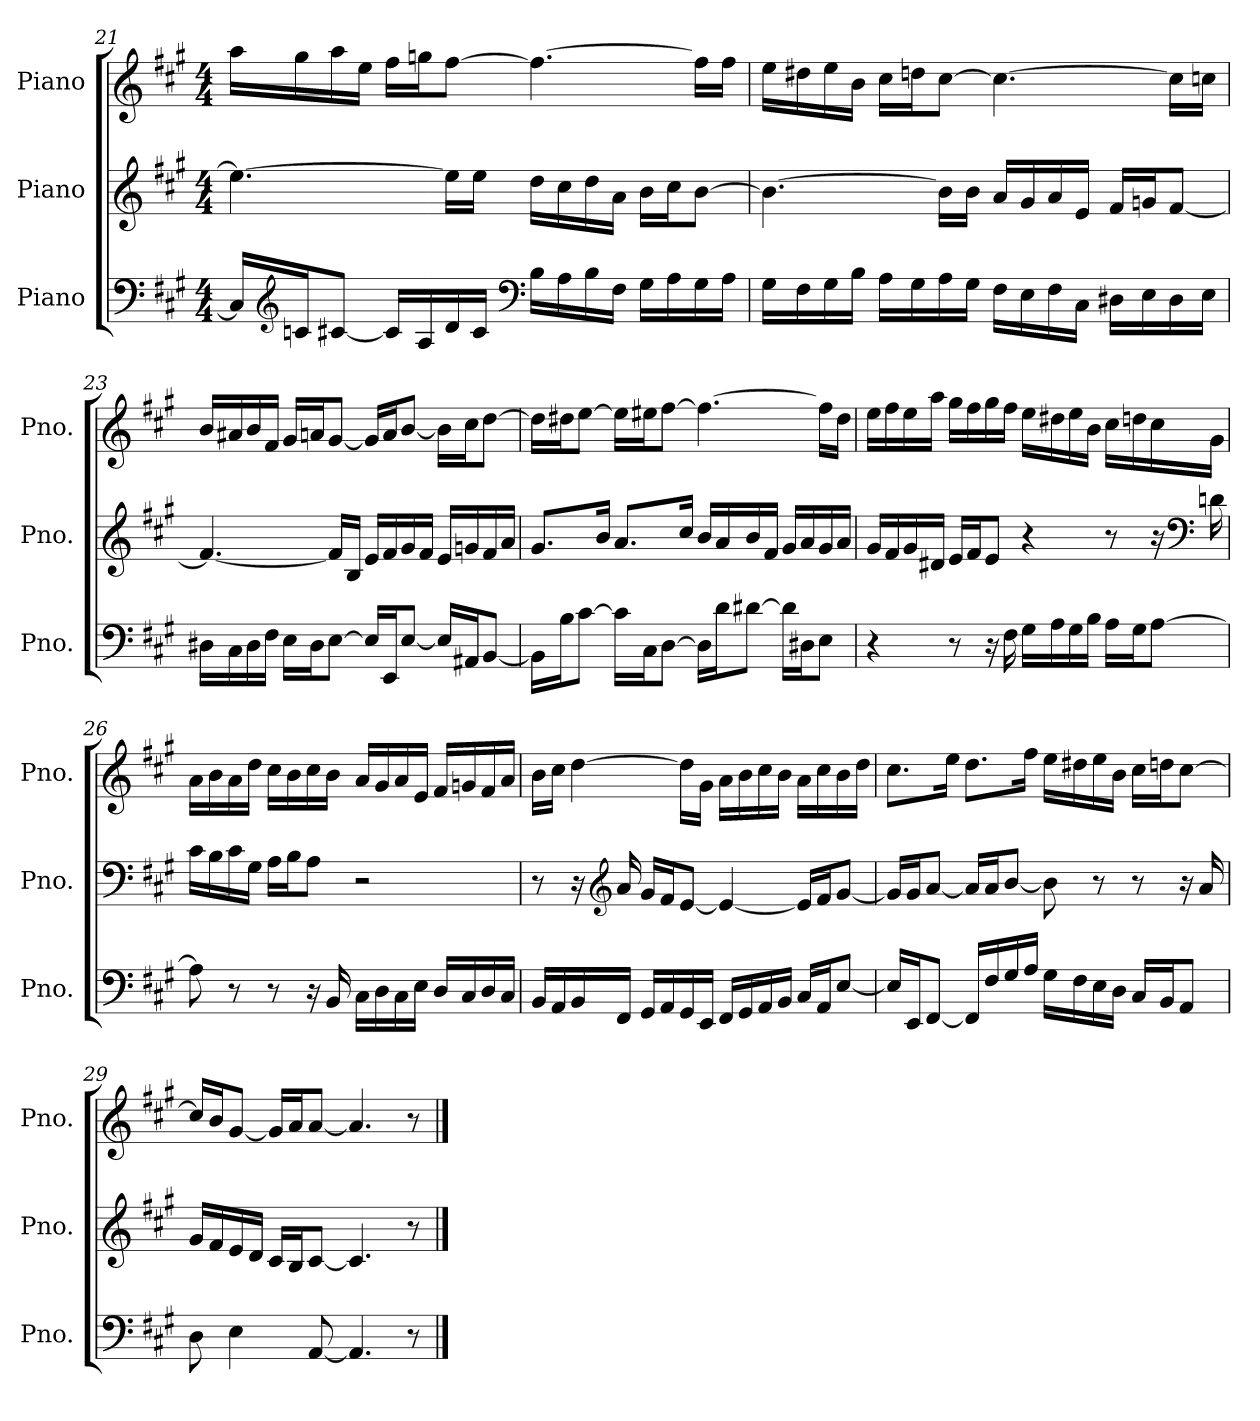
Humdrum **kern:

**kern	**kern	**kern
*part3	*part2	*part1
*staff3	*staff2	*staff1
*I"Piano	*I"Piano	*I"Piano
*I'Pno.	*I'Pno.	*I'Pno.
!!LO:LB:g=z
*clefF4	*clefG2	*clefG2
*k[f#c#g#]	*k[f#c#g#]	*k[f#c#g#]
*M4/4	*M4/4	*M4/4
=21	=21	=21
16C/LL]	4.ee\_	16aa\LL
*clefG2	*	*
16cn/J	.	16gg#\
[8c#X/J	.	16aa\
.	.	16ee\JJ
16c#/LL]	.	16ff#\LL
16A/	.	16ggn\J
16d/	16ee\LL]	[8ff#\J
16c#/JJ	16ee\JJ	.
*clefF4	*	*
16B\LL	16dd\LL	4.ff#\_
16A\	16cc#\	.
16B\	16dd\	.
16F#\JJ	16a\JJ	.
16G#\LL	16b\LL	.
16A\	16cc#\J	.
16G#\	[8b\J	16ff#\LL]
16A\JJ	.	16ff#\JJ
=22	=22	=22
16G#\LL	4.b\_	16ee\LL
16F#\	.	16dd#X\
16G#\	.	16ee\
16B\JJ	.	16b\JJ
16A\LL	.	16cc#\LL
16G#\	.	16ddn\J
16A\	16b\LL]	[8cc#\J
16G#\JJ	16b\JJ	.
16F#\LL	16a/LL	4.cc#\_
16E\	16g#/	.
16F#\	16a/	.
16C#\JJ	16e/JJ	.
16D#X\LL	16f#/LL	.
16E\	16gn/J	.
16D#\	[8f#/J	16cc#\LL]
16E\JJ	.	16ccn\JJ
!!LO:LB:g=z
=23	=23	=23
16D#X\LL	4.f#/_	16b/LL
16C#\	.	16a#X/
16D#\	.	16b/
16F#\JJ	.	16f#/JJ
16E\LL	.	16g#/LL
16D#\J	.	16an/J
[8E\J	16f#/LL]	[8g#/J
.	16B/JJ	.
16E/LL]	16e/LL	16g#/LL]
16EE/J	16f#/	16a/J
[8E/J	16g#/	[8b/J
.	16f#/JJ	.
16E/LL]	16e/LL	16b\LL]
16AA#X/J	16gn/	16cc#\J
[8BB/J	16f#/	[8dd\J
.	16a/JJ	.
=24	=24	=24
16BB\LL]	8.g#/L	16dd\LL]
16B\J	.	16dd#X\J
[8c#\J	.	[8ee\J
.	16b/Jk	.
16c#\LL]	8.a/L	16ee\LL]
16C#\J	.	16ee#X\J
[8D\J	.	[8ff#\J
.	16cc#/Jk	.
16D\LL]	16b/LL	4.ff#\_
16d\J	16a/	.
[8d#X\J	16b/	.
.	16f#/JJ	.
16d#\LL]	16g#/LL	.
16D#X\J	16a/	.
8E\J	16g#/	16ff#\LL]
.	16a/JJ	16dd#\JJ
!!LO:PB:g=z
=25	=25	=25
4r	16g#/LL	16ee\LL
.	16f#/	16ff#\
.	16g#/	16ee\
.	16d#X/JJ	16aa\JJ
8r	16e/LL	16gg#\LL
.	16f#/J	16ff#\
16r	8e/J	16gg#\
16F#\	.	16ff#\JJ
16G#\LL	4r	16ee\LL
16A\	.	16dd#X\
16G#\	.	16ee\
16B\JJ	.	16b\JJ
16A\LL	8r	16cc#\LL
16G#\J	.	16ddn\
[8A\J	16r	16cc#\
*	*clefF4	*
.	16dn\	16g#\JJ
=26	=26	=26
8A\]	16c#\LL	16a\LL
.	16B\	16b\
8r	16c#\	16a\
.	16G#\JJ	16dd\JJ
8r	16A\LL	16cc#\LL
.	16B\J	16b\
16r	8A\J	16cc#\
16BB/	.	16b\JJ
16C#\LL	2r	16a/LL
16D\	.	16g#/
16C#\	.	16a/
16E\JJ	.	16e/JJ
16D/LL	.	16f#/LL
16C#/	.	16gn/
16D/	.	16f#/
16C#/JJ	.	16a/JJ
!!LO:LB:g=z
=27	=27	=27
16BB/LL	8r	16b\LL
16AA/	.	16cc#\JJ
16BB/	16r	[4dd\
*	*clefG2	*
16FF#/JJ	16a/	.
16GG#/LL	16g#/LL	.
16AA/	16f#/J	.
16GG#/	[8e/J	16dd\LL]
16EE/JJ	.	16g#\JJ
16FF#/LL	4e/_	16a\LL
16GG#/	.	16b\
16AA/	.	16cc#\
16BB/JJ	.	16b\JJ
16C#/LL	16e/LL]	16a\LL
16AA/J	16f#/J	16cc#\
[8E/J	[8g#/J	16b\
.	.	16dd\JJ
=28	=28	=28
16E/LL]	16g#/LL]	8.cc#\L
16EE/J	16g#/J	.
[8FF#/J	[8a/J	.
.	.	16ee\Jk
16FF#/LL]	16a/LL]	8.dd\L
16F#/	16a/J	.
16G#/	[8b/J	.
16A/JJ	.	16ff#\Jk
16G#\LL	8b\]	16ee\LL
16F#\	.	16dd#X\
16E\	8r	16ee\
16D\JJ	.	16b\JJ
16C#/LL	8r	16cc#\LL
16BB/J	.	16ddn\J
8AA/J	16r	[8cc#\J
.	16a/	.
!!LO:LB:g=z
=29	=29	=29
8D\	16g#/LL	16cc#/LL]
.	16f#/	16b/J
4E\	16e/	[8g#/J
.	16d/JJ	.
.	16c#/LL	16g#/LL]
.	16B/J	16a/J
[8AA/	[8c#/J	[8a/J
4.AA/]	4.c#/]	4.a/]
8r	8r	8r
==	==	==
*-	*-	*-
